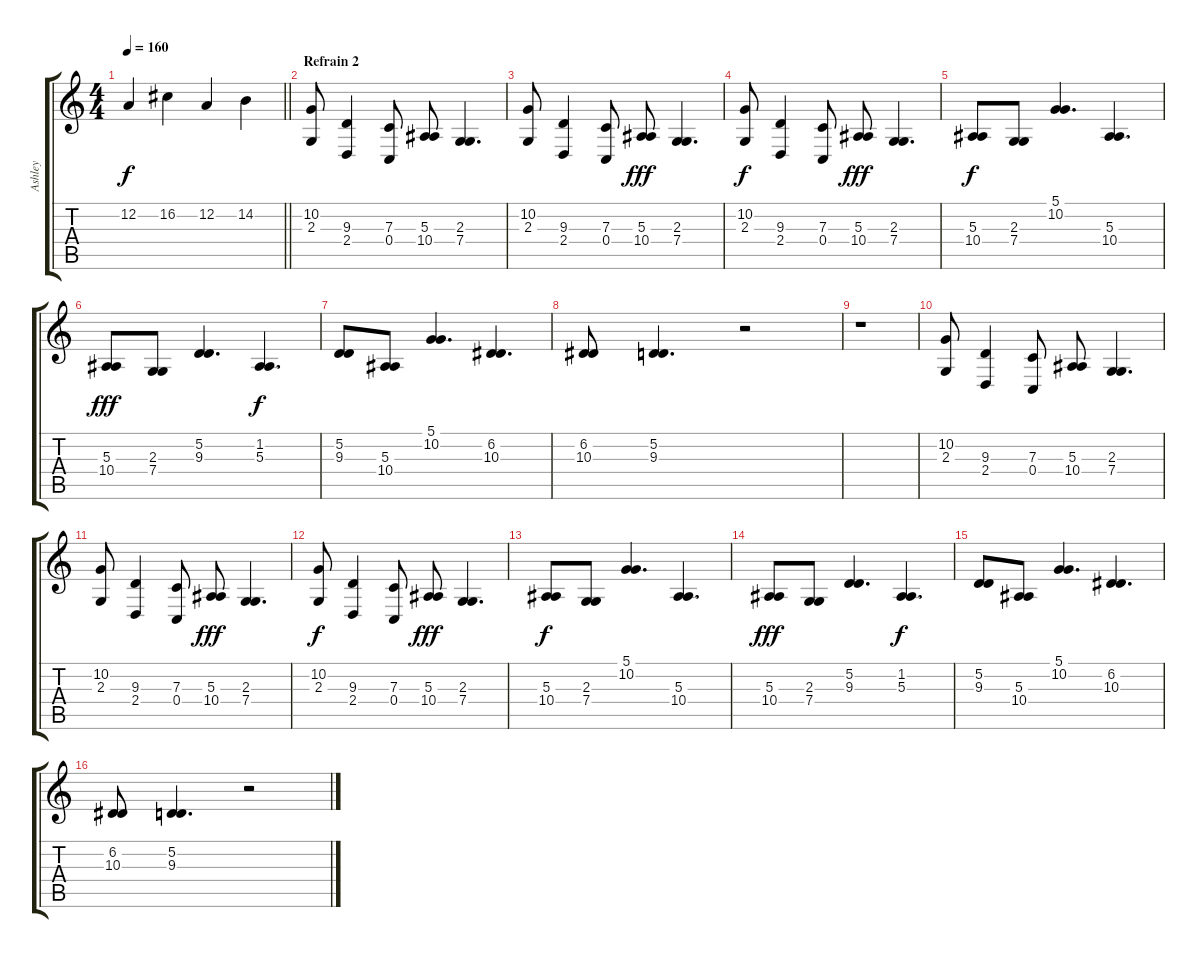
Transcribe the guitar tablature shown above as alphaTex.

\track ("Ashley" "Ashley") {instrument stringensemble1}
\staff {score tabs}
\tuning (D4 A3 F3 C3 G2 D2) {hide}
\ts (4 4)
\tempo 160
\clef g2
\barLineRight lightlight
\ks c
12.2.4{dy f} 16.2.4 12.2.4 14.2.4 |
\section ("" "Refrain 2")
(10.2 2.3).8{volume 12} (9.3 2.4).4 (7.3 0.4).8 (5.3 10.4).8 (2.3 7.4).4{d} |
(10.2 2.3).8 (9.3 2.4).4 (7.3 0.4).8 (5.3 10.4).8{dy fff} (2.3 7.4).4{d} |
(10.2 2.3).8{dy f} (9.3 2.4).4 (7.3 0.4).8 (5.3 10.4).8{dy fff} (2.3 7.4).4{d} |
(5.3 10.4).8{dy f} (2.3 7.4).8 (5.1 10.2).4{d} (5.3 10.4).4{d} |
(5.3 10.4).8{dy fff} (2.3 7.4).8 (5.2 9.3).4{d} (1.2 5.3).4{d dy f} |
(5.2 9.3).8 (5.3 10.4).8 (5.1 10.2).4{d} (6.2 10.3).4{d} |
(6.2 10.3).8 (5.2 9.3).4{d} r.2 |
r.1 |
(10.2 2.3).8 (9.3 2.4).4 (7.3 0.4).8 (5.3 10.4).8 (2.3 7.4).4{d} |
(10.2 2.3).8 (9.3 2.4).4 (7.3 0.4).8 (5.3 10.4).8{dy fff} (2.3 7.4).4{d} |
(10.2 2.3).8{dy f} (9.3 2.4).4 (7.3 0.4).8 (5.3 10.4).8{dy fff} (2.3 7.4).4{d} |
(5.3 10.4).8{dy f} (2.3 7.4).8 (5.1 10.2).4{d} (5.3 10.4).4{d} |
(5.3 10.4).8{dy fff} (2.3 7.4).8 (5.2 9.3).4{d} (1.2 5.3).4{d dy f} |
(5.2 9.3).8 (5.3 10.4).8 (5.1 10.2).4{d} (6.2 10.3).4{d} |
(6.2 10.3).8 (5.2 9.3).4{d} r.2
